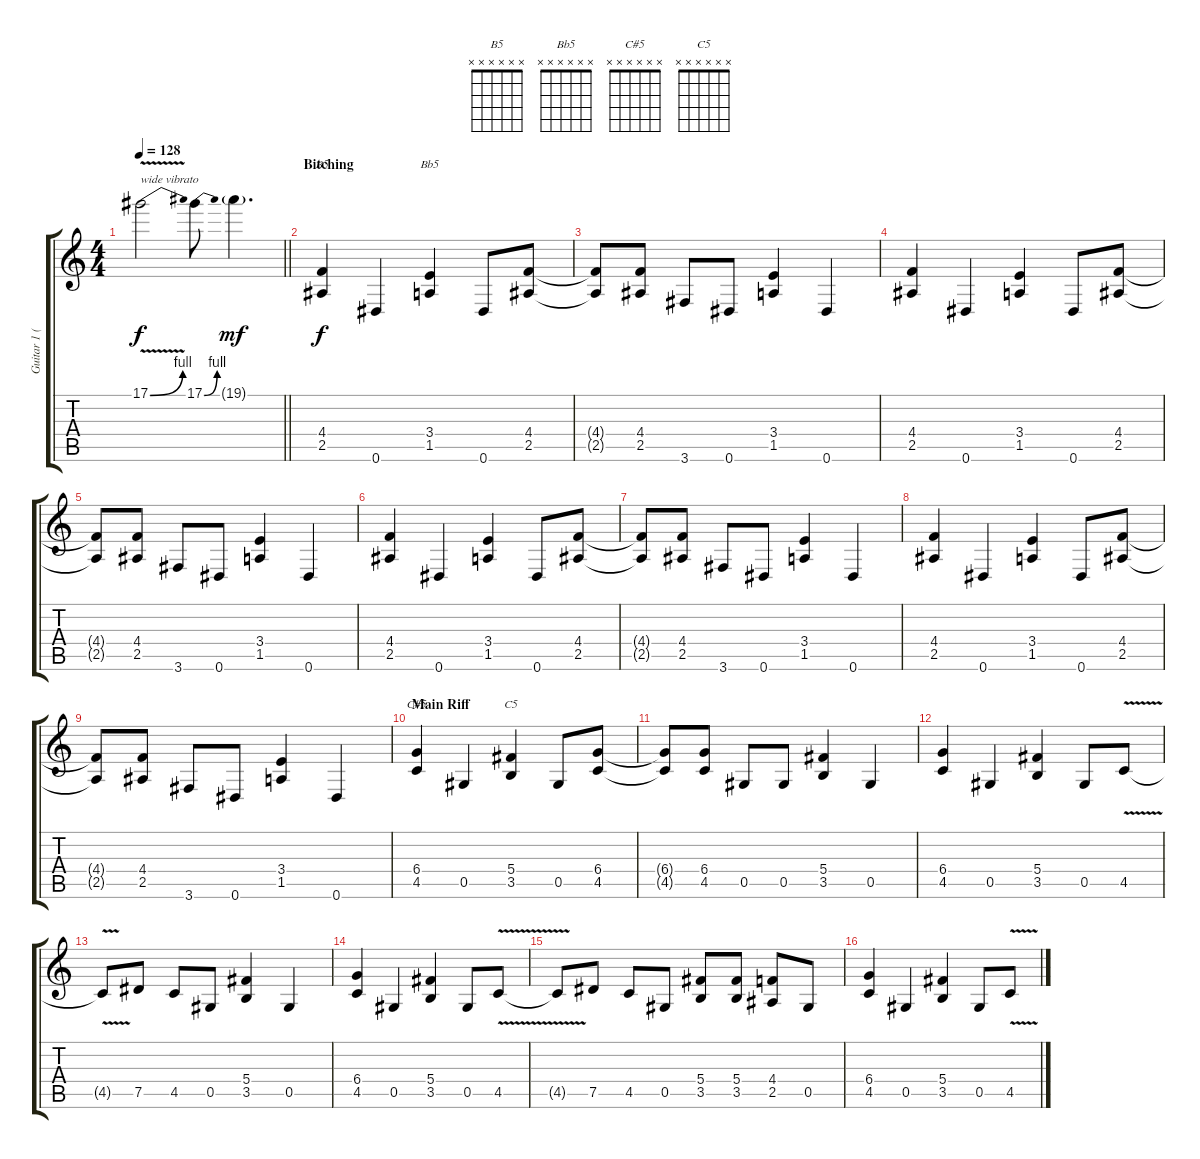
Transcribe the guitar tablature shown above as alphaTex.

\track ("Guitar 1 (Slash)" "Guitar 1 (") {instrument overdrivenguitar}
\staff {score tabs}
\tuning (Eb4 Bb3 Gb3 Db3 Ab2 Eb2) {hide}
\chord ("B5" x x x x x x)
\chord ("Bb5" x x x x x x)
\chord ("C#5" x x x x x x)
\chord ("C5" x x x x x x)
\ts (4 4)
\tempo 128
\clef g2
\barLineRight lightlight
\ks c
17.1{be (bend 0 0 60 4) v}.2{txt "wide vibrato" dy f} 17.1{be (bend 0 0 60 4)}.8 19.1{g}.4{d dy mf} |
\section ("" "Bitching")
(4.4 2.5).4{ch "B5" dy f balance 13} 0.6.4 (3.4 1.5).4{ch "Bb5"} 0.6.8 (4.4 2.5).8 |
(4.4{t} 2.5{t}).8 (4.4 2.5).8 3.6.8 0.6.8 (3.4 1.5).4 0.6.4 |
(4.4 2.5).4 0.6.4 (3.4 1.5).4 0.6.8 (4.4 2.5).8 |
(4.4{t} 2.5{t}).8 (4.4 2.5).8 3.6.8 0.6.8 (3.4 1.5).4 0.6.4 |
(4.4 2.5).4 0.6.4 (3.4 1.5).4 0.6.8 (4.4 2.5).8 |
(4.4{t} 2.5{t}).8 (4.4 2.5).8 3.6.8 0.6.8 (3.4 1.5).4 0.6.4 |
(4.4 2.5).4 0.6.4 (3.4 1.5).4 0.6.8 (4.4 2.5).8 |
(4.4{t} 2.5{t}).8 (4.4 2.5).8 3.6.8 0.6.8 (3.4 1.5).4 0.6.4 |
\section ("" "Main Riff")
(6.4 4.5).4{ch "C#5"} 0.5.4 (5.4 3.5).4{ch "C5"} 0.5.8 (6.4 4.5).8 |
(6.4{t} 4.5{t}).8 (6.4 4.5).8 0.5.8 0.5.8 (5.4 3.5).4 0.5.4 |
(6.4 4.5).4 0.5.4 (5.4 3.5).4 0.5.8 4.5{v}.8 |
4.5{t}.8 7.5.8 4.5.8 0.5.8 (5.4 3.5).4 0.5.4 |
(6.4 4.5).4 0.5.4 (5.4 3.5).4 0.5.8 4.5{v}.8 |
4.5{t}.8 7.5.8 4.5.8 0.5.8 (5.4 3.5).8 (5.4 3.5).8 (4.4 2.5).8 0.5.8 |
(6.4 4.5).4 0.5.4 (5.4 3.5).4 0.5.8 4.5{v}.8
